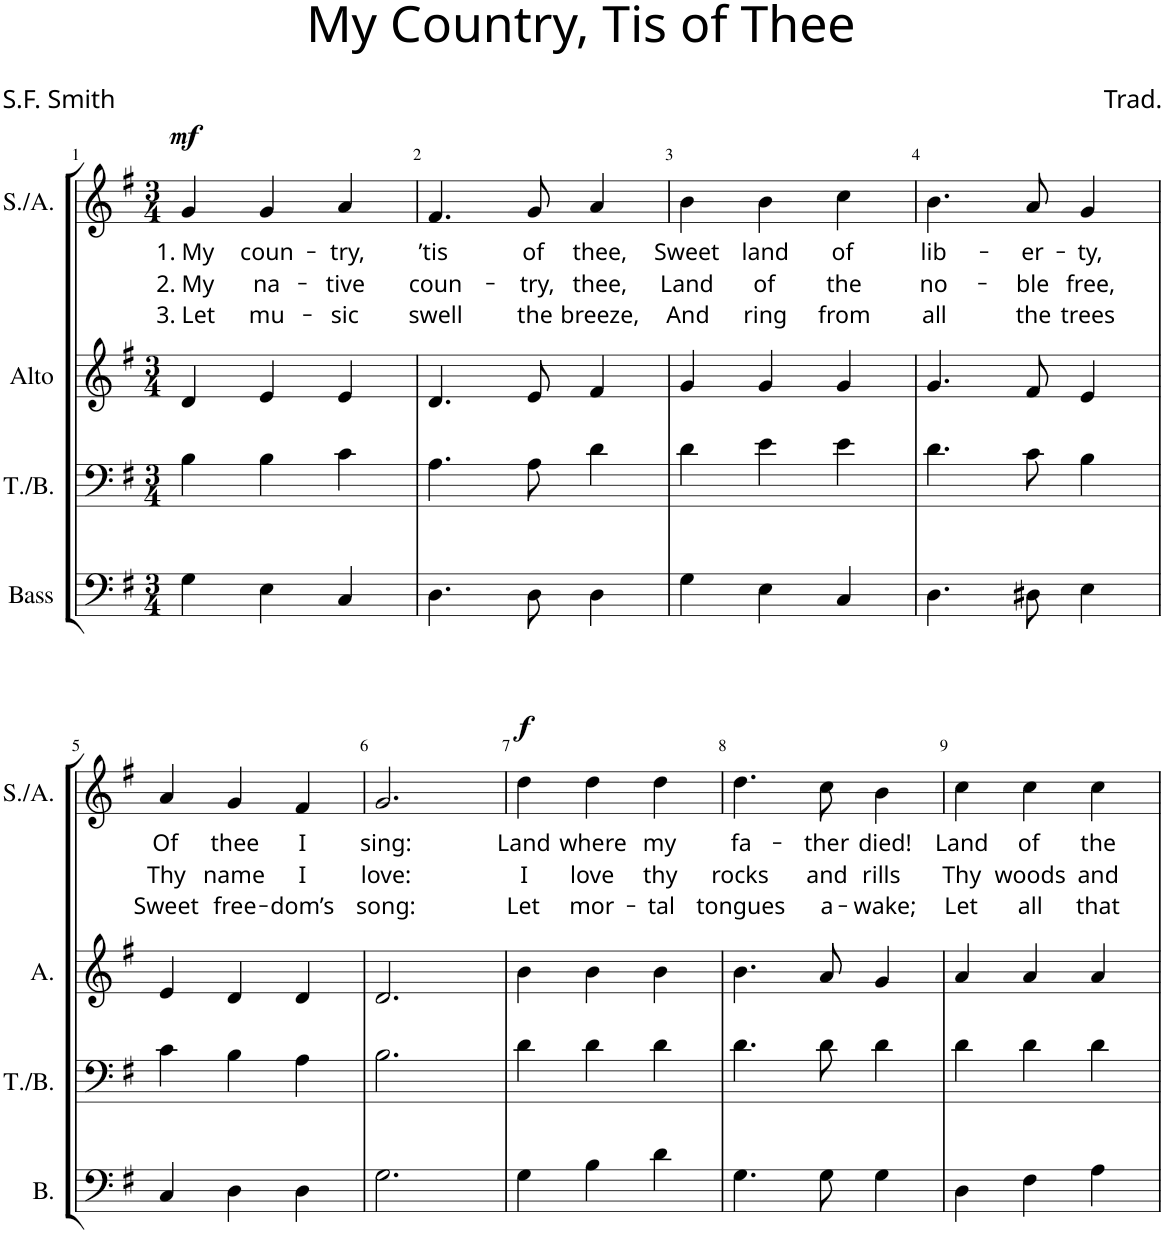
**kern	**kern	**kern	**kern	**text	**text	**text	**dynam
*part4	*part3	*part2	*part1	*part1	*part1	*part1	*part1
*staff4	*staff3	*staff2	*staff1	*staff1	*staff1	*staff1	*staff1
*I"Bass	*I"T./B.	*I"Alto	*I"S./A.	*	*	*	*
*I'B.	*I'T./B.	*I'A.	*I'S./A.	*	*	*	*
*clefF4	*clefF4	*clefG2	*clefG2	*	*	*	*
*k[f#]	*k[f#]	*k[f#]	*k[f#]	*	*	*	*
*M3/4	*M3/4	*M3/4	*M3/4	*	*	*	*
=1	=1	=1	=1	=1	=1	=1	=1
!	!	!	!	!LO:LY:b	!LO:LY:b	!LO:LY:b	!LO:DY:a
4G\	4B\	4d/	4g/	1. My	2. My	3. Let	mf
!	!	!	!	!LO:LY:b	!LO:LY:b	!LO:LY:b	!
4E\	4B\	4e/	4g/	coun-	na-	mu-	.
!	!	!	!	!LO:LY:b	!LO:LY:b	!LO:LY:b	!
4C/	4c\	4e/	4a/	-try,	-tive	-sic	.
=2	=2	=2	=2	=2	=2	=2	=2
!	!	!	!	!LO:LY:b	!LO:LY:b	!LO:LY:b	!
4.D\	4.A\	4.d/	4.f#/	’tis	coun-	swell	.
!	!	!	!	!LO:LY:b	!LO:LY:b	!LO:LY:b	!
8D\	8A\	8e/	8g/	of	-try,	the	.
!	!	!	!	!LO:LY:b	!LO:LY:b	!LO:LY:b	!
4D\	4d\	4f#/	4a/	thee,	thee,	breeze,	.
=3	=3	=3	=3	=3	=3	=3	=3
!	!	!	!	!LO:LY:b	!LO:LY:b	!LO:LY:b	!
4G\	4d\	4g/	4b\	Sweet	Land	And	.
!	!	!	!	!LO:LY:b	!LO:LY:b	!LO:LY:b	!
4E\	4e\	4g/	4b\	land	of	ring	.
!	!	!	!	!LO:LY:b	!LO:LY:b	!LO:LY:b	!
4C/	4e\	4g/	4cc\	of	the	from	.
=4	=4	=4	=4	=4	=4	=4	=4
!	!	!	!	!LO:LY:b	!LO:LY:b	!LO:LY:b	!
4.D\	4.d\	4.g/	4.b\	lib-	no-	all	.
!	!	!	!	!LO:LY:b	!LO:LY:b	!LO:LY:b	!
8D#X\	8c\	8f#/	8a/	-er-	-ble	the	.
!	!	!	!	!LO:LY:b	!LO:LY:b	!LO:LY:b	!
4E\	4B\	4e/	4g/	-ty,	free,	trees	.
!!LO:LB:g=z
=5	=5	=5	=5	=5	=5	=5	=5
!	!	!	!	!LO:LY:b	!LO:LY:b	!LO:LY:b	!
4C/	4c\	4e/	4a/	Of	Thy	Sweet	.
!	!	!	!	!LO:LY:b	!LO:LY:b	!LO:LY:b	!
4D\	4B\	4d/	4g/	thee	name	free-	.
!	!	!	!	!LO:LY:b	!LO:LY:b	!LO:LY:b	!
4D\	4A\	4d/	4f#/	I	I	-dom’s	.
=6	=6	=6	=6	=6	=6	=6	=6
!	!	!	!	!LO:LY:b	!LO:LY:b	!LO:LY:b	!
2.G\	2.B\	2.d/	2.g/	sing:	love:	song:	.
=7	=7	=7	=7	=7	=7	=7	=7
!	!	!	!	!LO:LY:b	!LO:LY:b	!LO:LY:b	!LO:DY:a
4G\	4d\	4b\	4dd\	Land	I	Let	f
!	!	!	!	!LO:LY:b	!LO:LY:b	!LO:LY:b	!
4B\	4d\	4b\	4dd\	where	love	mor-	.
!	!	!	!	!LO:LY:b	!LO:LY:b	!LO:LY:b	!
4d\	4d\	4b\	4dd\	my	thy	-tal	.
=8	=8	=8	=8	=8	=8	=8	=8
!	!	!	!	!LO:LY:b	!LO:LY:b	!LO:LY:b	!
4.G\	4.d\	4.b\	4.dd\	fa-	rocks	tongues	.
!	!	!	!	!LO:LY:b	!LO:LY:b	!LO:LY:b	!
8G\	8d\	8a/	8cc\	-ther	and	a-	.
!	!	!	!	!LO:LY:b	!LO:LY:b	!LO:LY:b	!
4G\	4d\	4g/	4b\	died!	rills	-wake;	.
=9	=9	=9	=9	=9	=9	=9	=9
!	!	!	!	!LO:LY:b	!LO:LY:b	!LO:LY:b	!
4D\	4d\	4a/	4cc\	Land	Thy	Let	.
!	!	!	!	!LO:LY:b	!LO:LY:b	!LO:LY:b	!
4F#\	4d\	4a/	4cc\	of	woods	all	.
!	!	!	!	!LO:LY:b	!LO:LY:b	!LO:LY:b	!
4A\	4d\	4a/	4cc\	the	and	that	.
=	=	=	=	=	=	=	=
*-	*-	*-	*-	*-	*-	*-	*-
